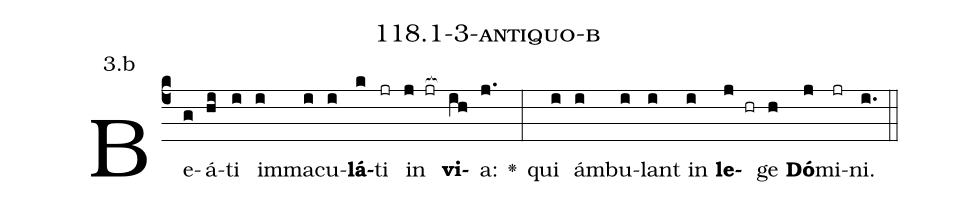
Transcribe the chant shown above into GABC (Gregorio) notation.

name: 118.1-3-antiquo-b;
annotation: 3.b;
%%
(c4)Be(g)á(hi)ti(i) im(i)ma(i)cu(i)<b>lá</b>(k)ti(jr) in(j jr[ocb:1{]) <b>vi</b>(ih[ocb:0}])a:(j.) <v>\greheightstar</v>(:) qui(i) ám(i)bu(i)lant(i) in(i) <b>le</b>(j hr)ge(h) <b>Dó</b>(j)mi(jr)ni.(i.) (::)


%E(i) u(i) o(j) u(h) a(j) e.(i.) (::)
